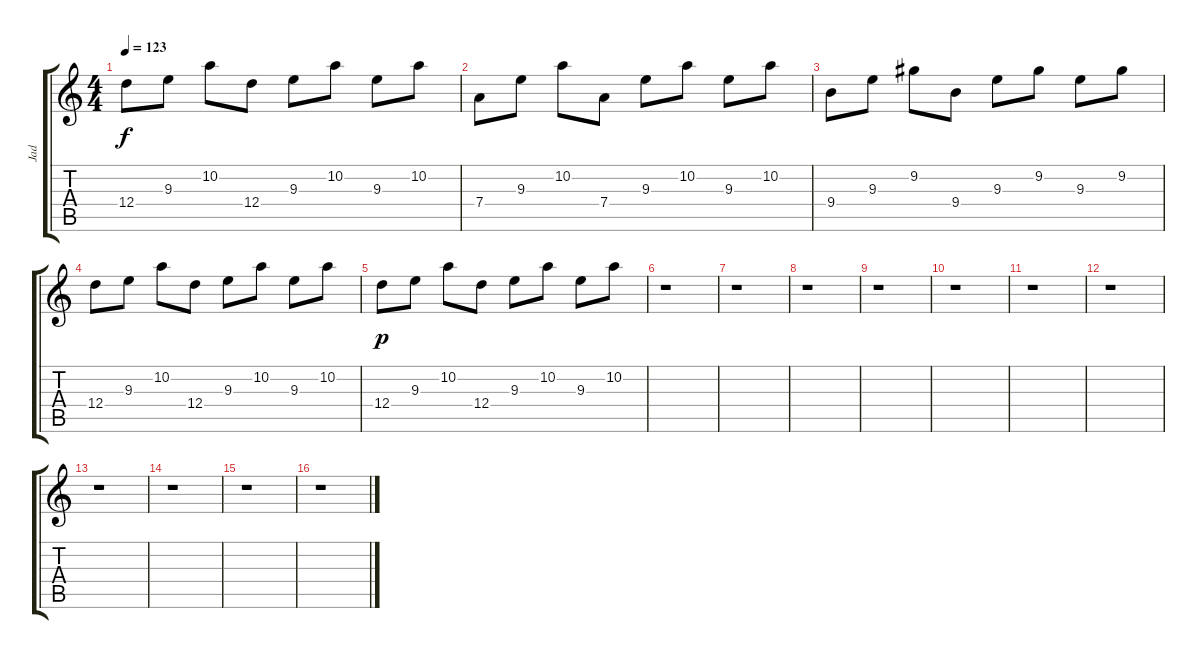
\track ("Jad" "Jad") {instrument overdrivenguitar}
\staff {score tabs}
\tuning (E4 B3 G3 D3 A2 E2) {hide}
\ts (4 4)
\tempo 123
\clef g2
\ks c
12.4.8{dy f} 9.3.8 10.2.8 12.4.8 9.3.8 10.2.8 9.3.8 10.2.8 |
7.4.8 9.3.8 10.2.8 7.4.8 9.3.8 10.2.8 9.3.8 10.2.8 |
9.4.8 9.3.8 9.2.8 9.4.8 9.3.8 9.2.8 9.3.8 9.2.8 |
12.4.8 9.3.8 10.2.8 12.4.8 9.3.8 10.2.8 9.3.8 10.2.8 |
12.4.8{dy p} 9.3.8 10.2.8 12.4.8 9.3.8 10.2.8 9.3.8 10.2.8 |
r.1 |
r.1 |
r.1 |
r.1 |
r.1 |
r.1 |
r.1 |
r.1 |
r.1 |
r.1 |
r.1
